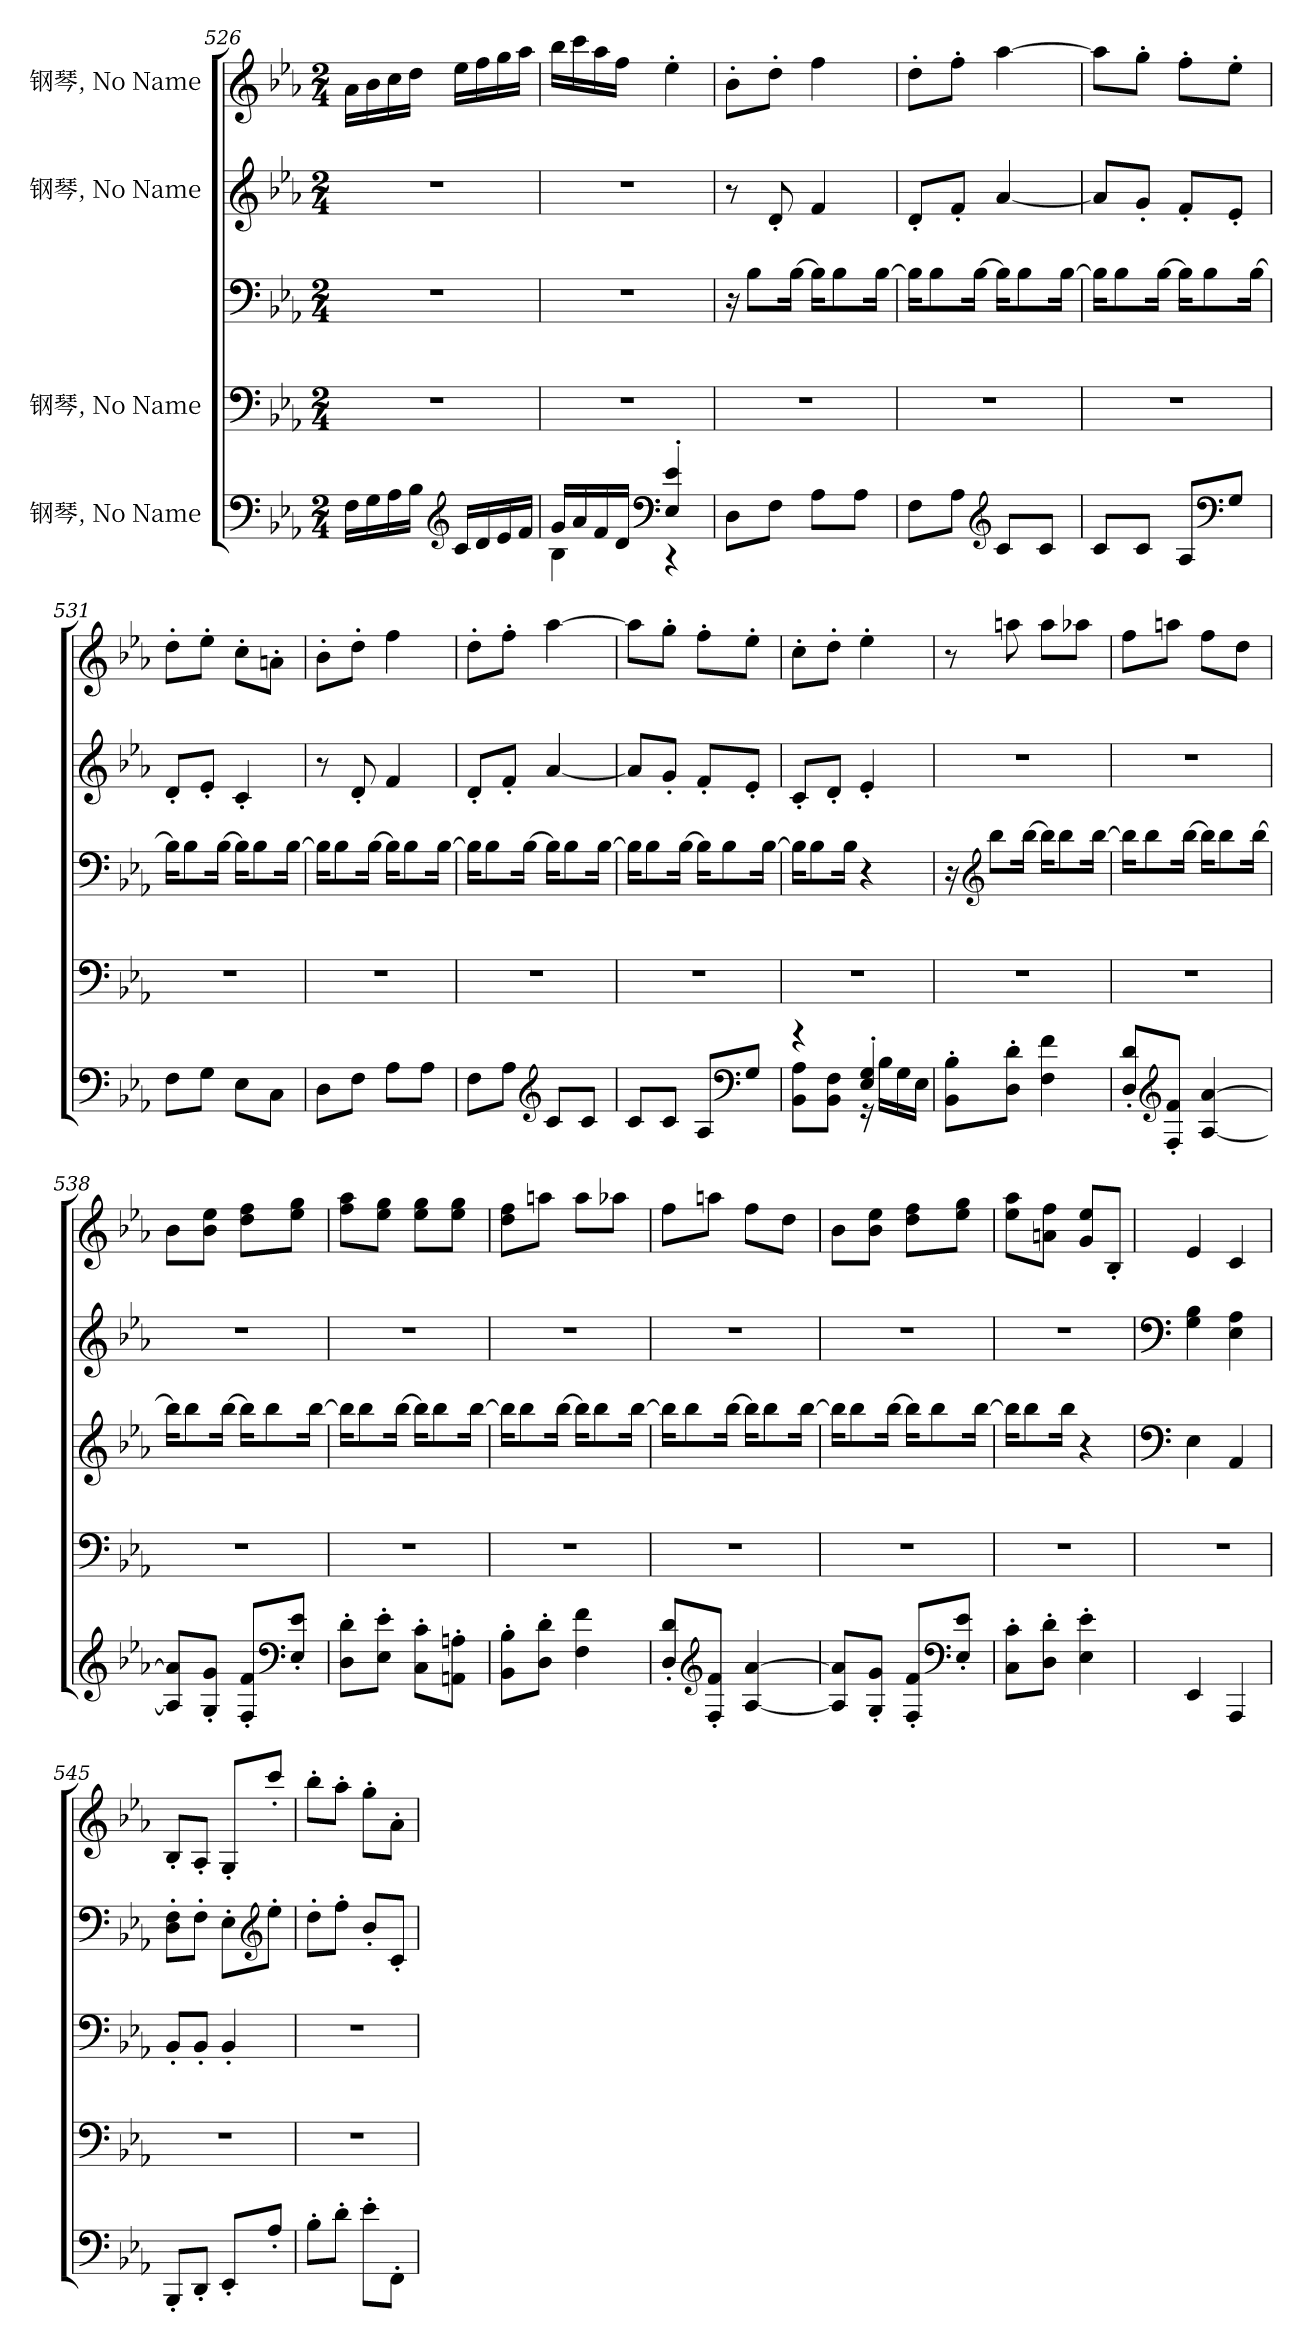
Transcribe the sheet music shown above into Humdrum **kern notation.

**kern	**kern	**kern	**kern	**kern
*part4	*part3	*part3	*part2	*part1
*staff5	*staff4	*staff3	*staff2	*staff1
*I"钢琴, No Name	*I"钢琴, No Name	*	*I"钢琴, No Name	*I"钢琴, No Name
*clefF4	*clefF4	*clefF4	*clefG2	*clefG2
*k[b-e-a-]	*k[b-e-a-]	*k[b-e-a-]	*k[b-e-a-]	*k[b-e-a-]
*M2/4	*M2/4	*M2/4	*M2/4	*M2/4
*MM140	*MM140	*MM140	*MM140	*MM140
=526	=526	=526	=526	=526
16F\LL	2r	2r	2r	16a-\LL
16G\	.	.	.	16b-\
16A-\	.	.	.	16cc\
16B-\JJ	.	.	.	16dd\JJ
*clefG2	*	*	*	*
16c/LL	.	.	.	16ee-\LL
16d/	.	.	.	16ff\
16e-/	.	.	.	16gg\
16f/JJ	.	.	.	16aa-\JJ
=527	=527	=527	=527	=527
*^	*	*	*	*
16g/LL	4B-\	2r	2r	2r	16bb-\LL
16a-/	.	.	.	.	16ccc\
16f/	.	.	.	.	16aa-\
16d/JJ	.	.	.	.	16ff\JJ
*clefF4	*	*	*	*	*
*	*	*	*	*	*MM136
4E-/' 4e-/'	4r	.	.	.	4ee-'\
*v	*v	*	*	*	*
!!LO:LB:g=z
=528	=528	=528	=528	=528
*	*	*	*	*MM140
8D\L	2r	16r	8r	8b-'\L
.	.	8B-\L	.	.
8F\J	.	.	8d'/	8dd'\J
.	.	[16B-\Jk	.	.
8A-\L	.	16B-\KL]	4f/	4ff\
.	.	8B-\	.	.
8A-\J	.	.	.	.
.	.	[16B-\Jk	.	.
=529	=529	=529	=529	=529
8F\L	2r	16B-\KL]	8d'/L	8dd'\L
.	.	8B-\	.	.
8A-\J	.	.	8f'/J	8ff'\J
.	.	[16B-\Jk	.	.
*clefG2	*	*	*	*
*	*	*	*	*MM140
8c/L	.	16B-\KL]	[4a-/	[4aa-\
.	.	8B-\	.	.
8c/J	.	.	.	.
.	.	[16B-\Jk	.	.
=530	=530	=530	=530	=530
8c/L	2r	16B-\KL]	8a-/L]	8aa-\L]
.	.	8B-\	.	.
8c/J	.	.	8g'/J	8gg'\J
.	.	[16B-\Jk	.	.
8A-/L	.	16B-\KL]	8f'/L	8ff'\L
.	.	8B-\	.	.
*clefF4	*	*	*	*
8G/J	.	.	8e-'/J	8ee-'\J
.	.	[16B-\Jk	.	.
=531	=531	=531	=531	=531
8F\L	2r	16B-\KL]	8d'/L	8dd'\L
.	.	8B-\	.	.
8G\J	.	.	8e-'/J	8ee-'\J
.	.	[16B-\Jk	.	.
8E-\L	.	16B-\KL]	4c'/	8cc'\L
.	.	8B-\	.	.
8C\J	.	.	.	8an'\J
.	.	[16B-\Jk	.	.
=532	=532	=532	=532	=532
*	*	*	*	*MM140
8D\L	2r	16B-\KL]	8r	8b-'\L
.	.	8B-\	.	.
8F\J	.	.	8d'/	8dd'\J
.	.	[16B-\Jk	.	.
8A-\L	.	16B-\KL]	4f/	4ff\
.	.	8B-\	.	.
8A-\J	.	.	.	.
.	.	[16B-\Jk	.	.
!!LO:PB:g=z
=533	=533	=533	=533	=533
8F\L	2r	16B-\KL]	8d'/L	8dd'\L
.	.	8B-\	.	.
8A-\J	.	.	8f'/J	8ff'\J
.	.	[16B-\Jk	.	.
*clefG2	*	*	*	*
*	*	*	*	*MM140
8c/L	.	16B-\KL]	[4a-/	[4aa-\
.	.	8B-\	.	.
8c/J	.	.	.	.
.	.	[16B-\Jk	.	.
=534	=534	=534	=534	=534
8c/L	2r	16B-\KL]	8a-/L]	8aa-\L]
.	.	8B-\	.	.
8c/J	.	.	8g'/J	8gg'\J
.	.	[16B-\Jk	.	.
8A-/L	.	16B-\KL]	8f'/L	8ff'\L
.	.	8B-\	.	.
*clefF4	*	*	*	*
8G/J	.	.	8e-'/J	8ee-'\J
.	.	[16B-\Jk	.	.
=535	=535	=535	=535	=535
*^	*	*	*	*
4r	8BB-\ 8A-\L	2r	16B-\KL]	8c'/L	8cc'\L
.	.	.	8B-\	.	.
.	8BB-\ 8F\J	.	.	8d'/J	8dd'\J
.	.	.	16B-\Jk	.	.
4E-/' 4G/'	16r	.	4r	4e-'/	4ee-'\
.	16B-\LL	.	.	.	.
.	16G\	.	.	.	.
.	16E-\JJ	.	.	.	.
*v	*v	*	*	*	*
=536	=536	=536	=536	=536
*	*	*	*	*MM140
8BB-\' 8B-\'L	2r	16r	2r	8r
*	*	*clefG2	*	*
.	.	8bb-\L	.	.
8D\' 8d\'J	.	.	.	8aan\
.	.	[16bb-\Jk	.	.
4F\ 4f\	.	16bb-\KL]	.	8aa\L
.	.	8bb-\	.	.
.	.	.	.	8aa-X\J
.	.	[16bb-\Jk	.	.
=537	=537	=537	=537	=537
8D/' 8d/'L	2r	16bb-\KL]	2r	8ff\L
.	.	8bb-\	.	.
*clefG2	*	*	*	*
8F/' 8f/'J	.	.	.	8aan\J
.	.	[16bb-\Jk	.	.
*	*	*	*	*MM140
[4A-/ [4a-/	.	16bb-\KL]	.	8ff\L
.	.	8bb-\	.	.
.	.	.	.	8dd\J
.	.	[16bb-\Jk	.	.
!!LO:LB:g=z
=538	=538	=538	=538	=538
8A-/] 8a-/]L	2r	16bb-\KL]	2r	8b-\L
.	.	8bb-\	.	.
8G/' 8g/'J	.	.	.	8b-\ 8ee-\J
.	.	[16bb-\Jk	.	.
8F/' 8f/'L	.	16bb-\KL]	.	8dd\ 8ff\L
.	.	8bb-\	.	.
*clefF4	*	*	*	*
8E-/' 8e-/'J	.	.	.	8ee-\ 8gg\J
.	.	[16bb-\Jk	.	.
=539	=539	=539	=539	=539
8D\' 8d\'L	2r	16bb-\KL]	2r	8ff\ 8aa-\L
.	.	8bb-\	.	.
8E-\' 8e-\'J	.	.	.	8ee-\ 8gg\J
.	.	[16bb-\Jk	.	.
8C\' 8c\'L	.	16bb-\KL]	.	8ee-\ 8gg\L
.	.	8bb-\	.	.
8AAn\' 8An\'J	.	.	.	8ee-\ 8gg\J
.	.	[16bb-\Jk	.	.
=540	=540	=540	=540	=540
*	*	*	*	*MM140
8BB-\' 8B-\'L	2r	16bb-\KL]	2r	8dd\ 8ff\L
.	.	8bb-\	.	.
8D\' 8d\'J	.	.	.	8aan\J
.	.	[16bb-\Jk	.	.
4F\ 4f\	.	16bb-\KL]	.	8aa\L
.	.	8bb-\	.	.
.	.	.	.	8aa-X\J
.	.	[16bb-\Jk	.	.
=541	=541	=541	=541	=541
8D/' 8d/'L	2r	16bb-\KL]	2r	8ff\L
.	.	8bb-\	.	.
*clefG2	*	*	*	*
8F/' 8f/'J	.	.	.	8aan\J
.	.	[16bb-\Jk	.	.
*	*	*	*	*MM140
[4A-/ [4a-/	.	16bb-\KL]	.	8ff\L
.	.	8bb-\	.	.
.	.	.	.	8dd\J
.	.	[16bb-\Jk	.	.
!!LO:PB:g=z
=542	=542	=542	=542	=542
8A-/] 8a-/]L	2r	16bb-\KL]	2r	8b-\L
.	.	8bb-\	.	.
8G/' 8g/'J	.	.	.	8b-\ 8ee-\J
.	.	[16bb-\Jk	.	.
8F/' 8f/'L	.	16bb-\KL]	.	8dd\ 8ff\L
.	.	8bb-\	.	.
*clefF4	*	*	*	*
8E-/' 8e-/'J	.	.	.	8ee-\ 8gg\J
.	.	[16bb-\Jk	.	.
=543	=543	=543	=543	=543
8C\' 8c\'L	2r	16bb-\KL]	2r	8ee-\ 8aa-\L
.	.	8bb-\	.	.
8D\' 8d\'J	.	.	.	8an\ 8ff\J
.	.	16bb-\Jk	.	.
*	*	*	*	*MM120
4E-\' 4e-\'	.	4r	.	8g/ 8ee-/L
.	.	.	.	8B-'/J
=544	=544	=544	=544	=544
*	*	*clefF4	*clefF4	*
*	*	*	*	*MM134
4EE-/	2r	4E-\	4G\ 4B-\	4e-/
4AAA-/	.	4AA-/	4E-\ 4A-\	4c/
=545	=545	=545	=545	=545
*	*	*	*	*MM140
8BBB-'/L	2r	8BB-'/L	8D\' 8F\'L	8B-'/L
8DD'/J	.	8BB-'/J	8F'\J	8A-'/J
*	*	*	*	*MM138
8EE-'/L	.	4BB-'/	8E-'\L	8G'/L
*	*	*	*clefG2	*
*	*	*	*	*MM140
8A-'/J	.	.	8ee-'\J	8ccc'/J
=546	=546	=546	=546	=546
8B-'\L	2r	2r	8dd'\L	8bb-'\L
8d'\J	.	.	8ff'\J	8aa-'\J
8e-'\L	.	.	8b-'/L	8gg'\L
*	*	*	*	*MM140
8FF'\J	.	.	8c'/J	8a-'\J
=	=	=	=	=
*-	*-	*-	*-	*-
